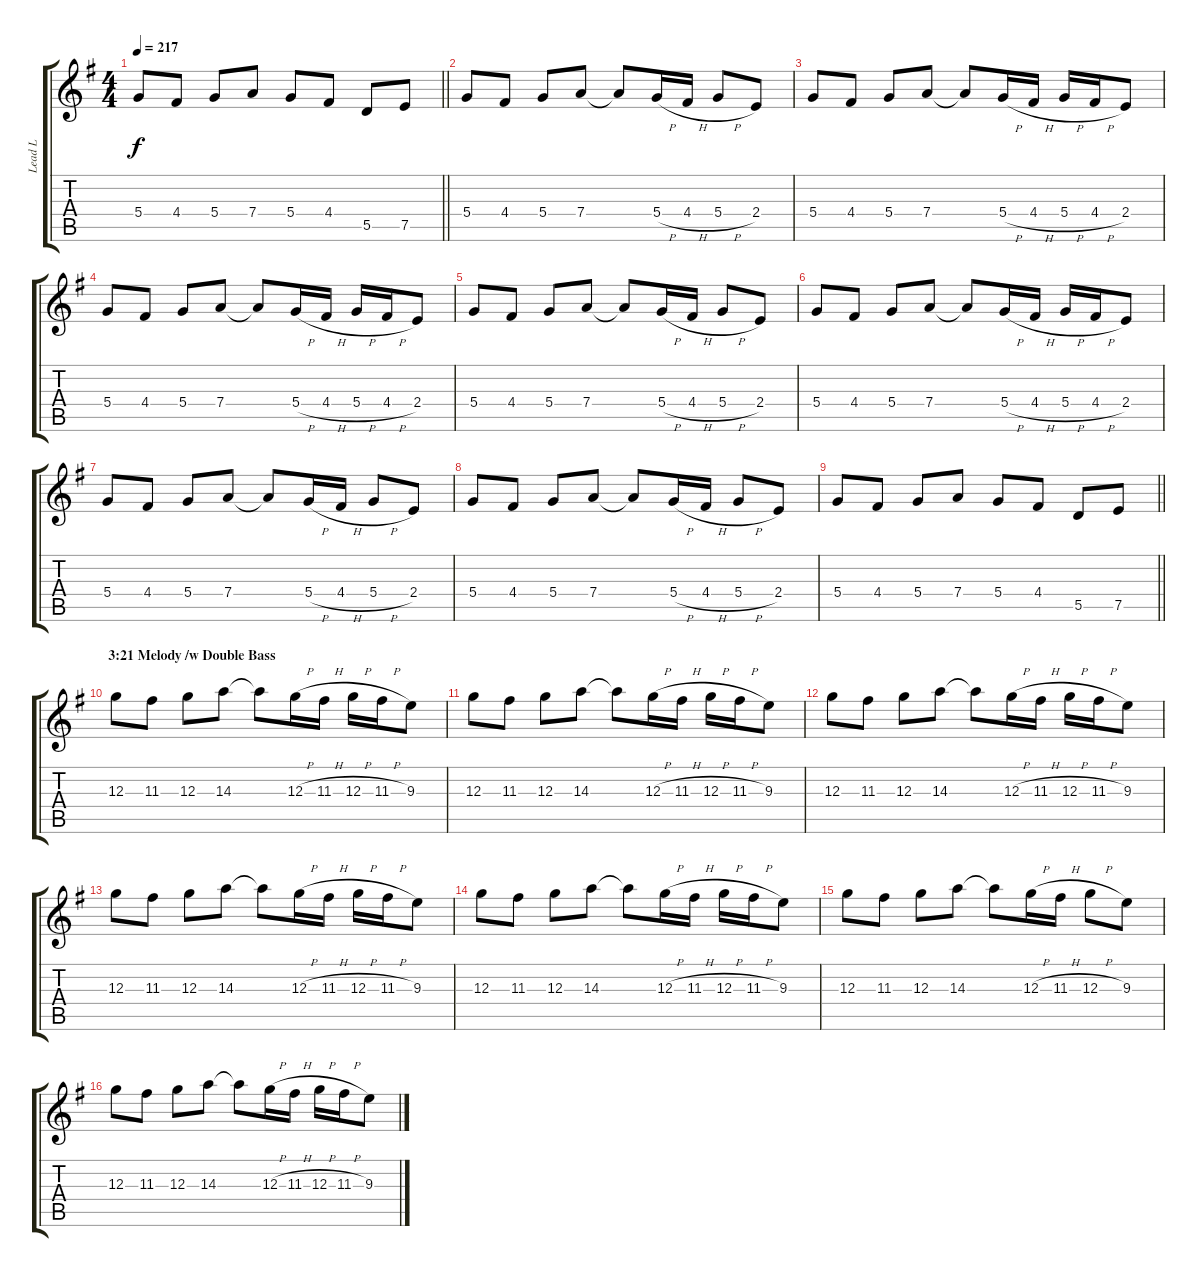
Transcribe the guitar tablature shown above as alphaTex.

\track ("Lead L" "Lead L") {instrument distortionguitar}
\staff {score tabs}
\tuning (E4 B3 G3 D3 A2 E2) {hide}
\ts (4 4)
\tempo 217
\clef g2
\barLineRight lightlight
\ks g
5.4.8{dy f} 4.4.8 5.4.8 7.4.8 5.4.8 4.4.8 5.5.8 7.5.8 |
5.4.8 4.4.8 5.4.8 7.4.8 7.4{t}.8 5.4{h}.16 4.4{h}.16 5.4{h}.8 2.4.8 |
5.4.8 4.4.8 5.4.8 7.4.8 7.4{t}.8 5.4{h}.16 4.4{h}.16 5.4{h}.16 4.4{h}.16 2.4.8 |
5.4.8 4.4.8 5.4.8 7.4.8 7.4{t}.8 5.4{h}.16 4.4{h}.16 5.4{h}.16 4.4{h}.16 2.4.8 |
5.4.8 4.4.8 5.4.8 7.4.8 7.4{t}.8 5.4{h}.16 4.4{h}.16 5.4{h}.8 2.4.8 |
5.4.8 4.4.8 5.4.8 7.4.8 7.4{t}.8 5.4{h}.16 4.4{h}.16 5.4{h}.16 4.4{h}.16 2.4.8 |
5.4.8 4.4.8 5.4.8 7.4.8 7.4{t}.8 5.4{h}.16 4.4{h}.16 5.4{h}.8 2.4.8 |
5.4.8 4.4.8 5.4.8 7.4.8 7.4{t}.8 5.4{h}.16 4.4{h}.16 5.4{h}.8 2.4.8 |
\barLineRight lightlight
5.4.8 4.4.8 5.4.8 7.4.8 5.4.8 4.4.8 5.5.8 7.5.8 |
\section ("" "3:21 Melody /w Double Bass")
12.3.8 11.3.8 12.3.8 14.3.8 14.3{t}.8 12.3{h}.16 11.3{h}.16 12.3{h}.16 11.3{h}.16 9.3.8 |
12.3.8 11.3.8 12.3.8 14.3.8 14.3{t}.8 12.3{h}.16 11.3{h}.16 12.3{h}.16 11.3{h}.16 9.3.8 |
12.3.8 11.3.8 12.3.8 14.3.8 14.3{t}.8 12.3{h}.16 11.3{h}.16 12.3{h}.16 11.3{h}.16 9.3.8 |
12.3.8 11.3.8 12.3.8 14.3.8 14.3{t}.8 12.3{h}.16 11.3{h}.16 12.3{h}.16 11.3{h}.16 9.3.8 |
12.3.8 11.3.8 12.3.8 14.3.8 14.3{t}.8 12.3{h}.16 11.3{h}.16 12.3{h}.16 11.3{h}.16 9.3.8 |
12.3.8 11.3.8 12.3.8 14.3.8 14.3{t}.8 12.3{h}.16 11.3{h}.16 12.3{h}.8 9.3.8 |
12.3.8 11.3.8 12.3.8 14.3.8 14.3{t}.8 12.3{h}.16 11.3{h}.16 12.3{h}.16 11.3{h}.16 9.3.8
